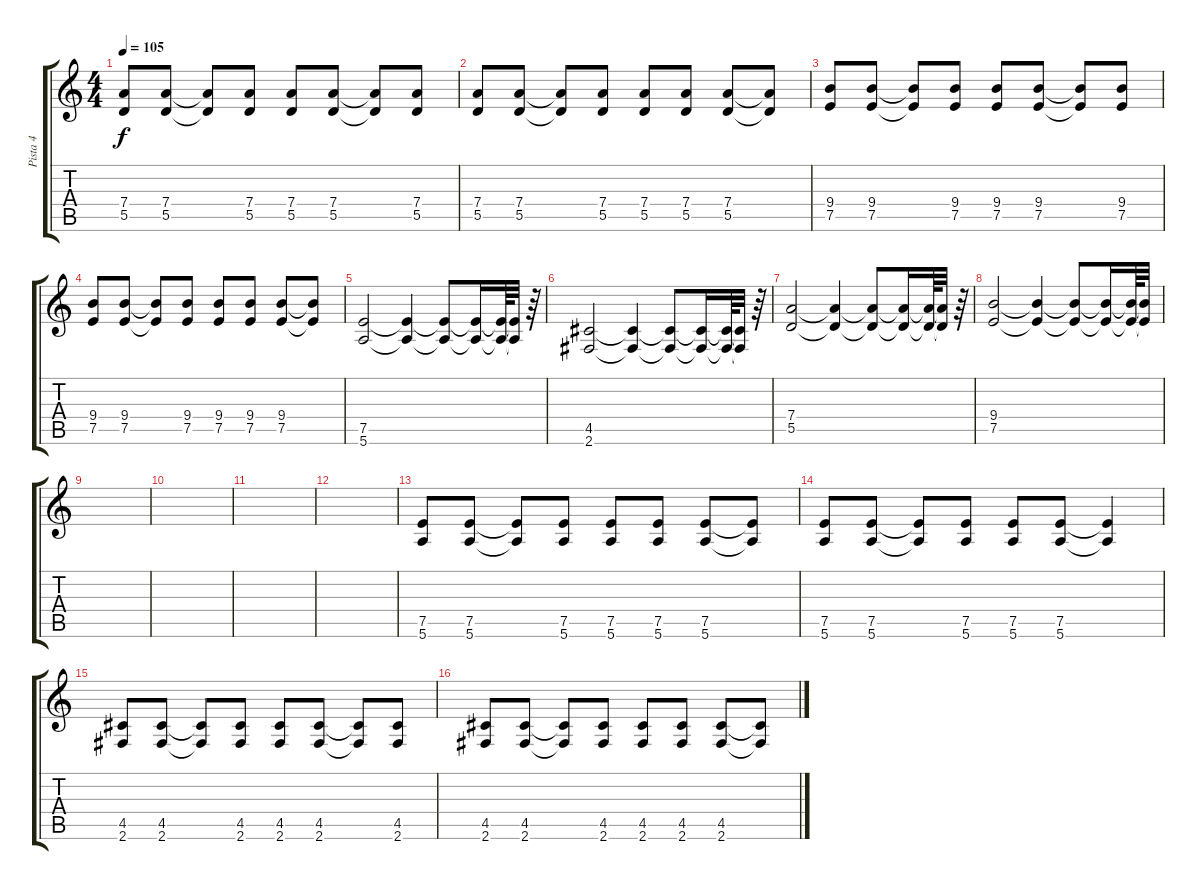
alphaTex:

\track ("Pista 4" "Pista 4") {instrument distortionguitar}
\staff {score tabs}
\tuning (E4 B3 G3 D3 A2 E2) {hide}
\ts (4 4)
\tempo 105
\clef g2
\ks c
(7.4 5.5).8{dy f} (7.4 5.5).8 (7.4{t} 5.5{t}).8 (7.4 5.5).8 (7.4 5.5).8 (7.4 5.5).8 (7.4{t} 5.5{t}).8 (7.4 5.5).8 |
(7.4 5.5).8 (7.4 5.5).8 (7.4{t} 5.5{t}).8 (7.4 5.5).8 (7.4 5.5).8 (7.4 5.5).8 (7.4 5.5).8 (7.4{t} 5.5{t}).8 |
(9.4 7.5).8 (9.4 7.5).8 (9.4{t} 7.5{t}).8 (9.4 7.5).8 (9.4 7.5).8 (9.4 7.5).8 (9.4{t} 7.5{t}).8 (9.4 7.5).8 |
(9.4 7.5).8 (9.4 7.5).8 (9.4{t} 7.5{t}).8 (9.4 7.5).8 (9.4 7.5).8 (9.4 7.5).8 (9.4 7.5).8 (9.4{t} 7.5{t}).8 |
(7.5 5.6).2{volume 5} (7.5{t} 5.6{t}).4 (7.5{t} 5.6{t}).8 (7.5{t} 5.6{t}).16 (7.5{t} 5.6{t}).64 (7.5{t} 5.6{t}).32 r.64{volume 13} |
(4.5 2.6).2{volume 5} (4.5{t} 2.6{t}).4 (4.5{t} 2.6{t}).8 (4.5{t} 2.6{t}).16 (4.5{t} 2.6{t}).64 (4.5{t} 2.6{t}).32 r.64{volume 13} |
(7.4 5.5).2{volume 5} (7.4{t} 5.5{t}).4 (7.4{t} 5.5{t}).8 (7.4{t} 5.5{t}).16 (7.4{t} 5.5{t}).64 (7.4{t} 5.5{t}).32 r.64{volume 13} |
(9.4 7.5).2{volume 5} (9.4{t} 7.5{t}).4 (9.4{t} 7.5{t}).8 (9.4{t} 7.5{t}).16 (9.4{t} 7.5{t}).64 (9.4{t} 7.5{t}).32 |
|
|
|
|
(7.5 5.6).8{volume 16} (7.5 5.6).8 (7.5{t} 5.6{t}).8 (7.5 5.6).8 (7.5 5.6).8 (7.5 5.6).8 (7.5 5.6).8 (7.5{t} 5.6{t}).8 |
(7.5 5.6).8 (7.5 5.6).8 (7.5{t} 5.6{t}).8 (7.5 5.6).8 (7.5 5.6).8 (7.5 5.6).8 (7.5{t} 5.6{t}).4 |
(4.5 2.6).8 (4.5 2.6).8 (4.5{t} 2.6{t}).8 (4.5 2.6).8 (4.5 2.6).8 (4.5 2.6).8 (4.5{t} 2.6{t}).8 (4.5 2.6).8 |
(4.5 2.6).8 (4.5 2.6).8 (4.5{t} 2.6{t}).8 (4.5 2.6).8 (4.5 2.6).8 (4.5 2.6).8 (4.5 2.6).8 (4.5{t} 2.6{t}).8
